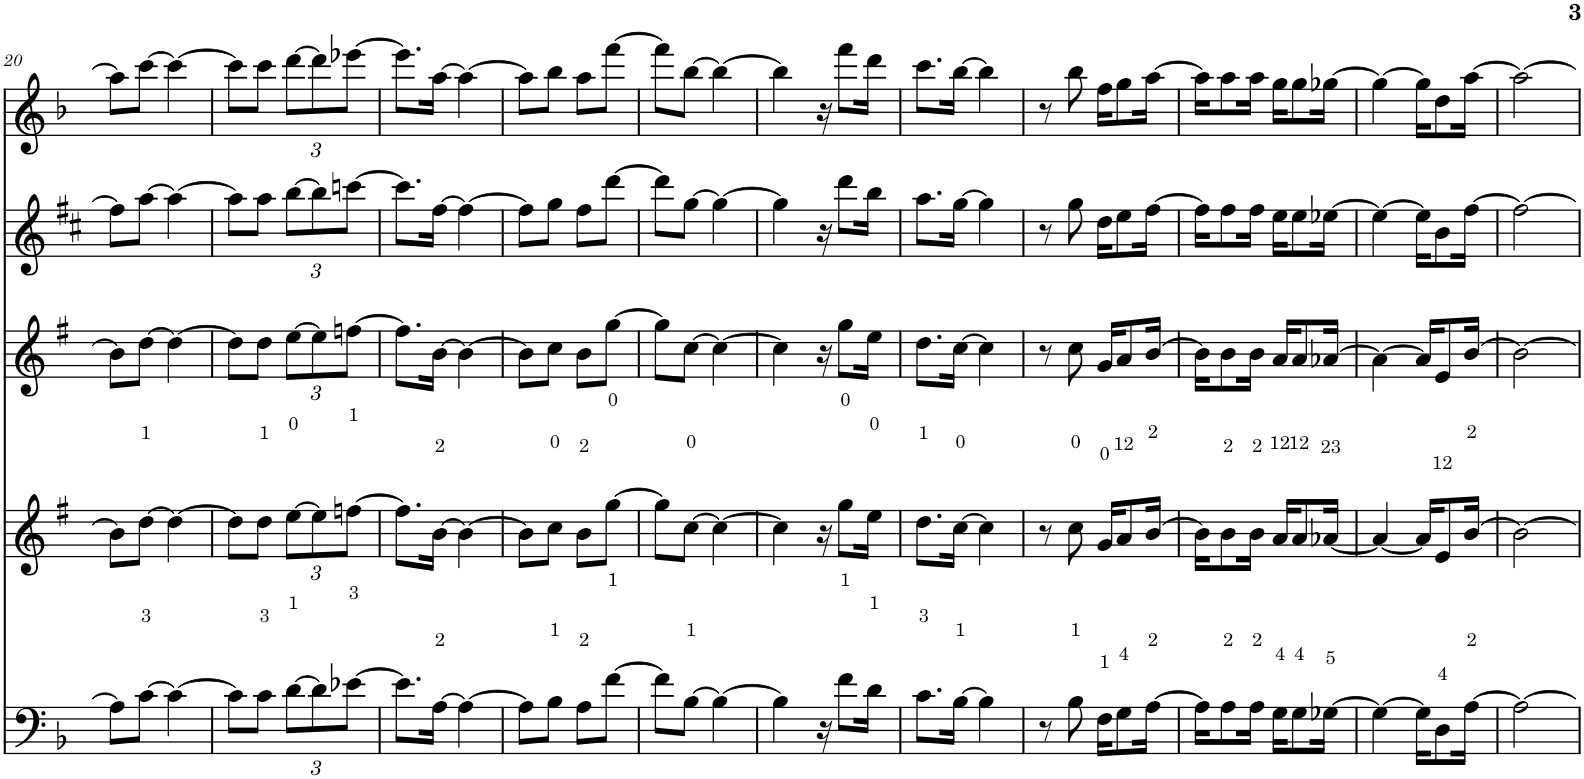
**kern	**kern	**kern	**kern	**kern
*part5	*part4	*part3	*part2	*part1
*staff5	*staff4	*staff3	*staff2	*staff1
*I"Trombone	*I"Bb Trumpet	*I"Saxofone Tenor	*I"Saxofone Alto	*I"Flauta Transversal
*I'Trb	*I'Tpt	*	*	*I'Fl
!!LO:PB:g=z
*clefF4	*clefG2	*clefG2	*clefG2	*clefG2
*	*Trd1c2	*Trd8c14	*Trd5c9	*
*k[b-]	*k[f#]	*k[f#]	*k[f#c#]	*k[b-]
*M2/4	*M2/4	*M2/4	*M2/4	*M2/4
=20	=20	=20	=20	=20
8A\L]	8b\L]	8b\L]	8ff#\L]	8aa\L]
[8c\J	[8dd\J	[8dd\J	[8aa\J	[8ccc\J
4c\_	4dd\_	4dd\_	4aa\_	4ccc\_
=21	=21	=21	=21	=21
8c\L]	8dd\L]	8dd\L]	8aa\L]	8ccc\L]
8c\J	8dd\J	8dd\J	8aa\J	8ccc\J
*Xbrackettup	*Xbrackettup	*Xbrackettup	*Xbrackettup	*Xbrackettup
[12d\L	[12ee\L	[12ee\L	[12bb\L	[12ddd\L
12d\]	12ee\]	12ee\]	12bb\]	12ddd\]
[12e-X\J	[12ffn\J	[12ffn\J	[12cccn\J	[12eee-X\J
=22	=22	=22	=22	=22
8.e-\L]	8.ff\L]	8.ff\L]	8.ccc\L]	8.eee-\L]
[16A\Jk	[16b\Jk	[16b\Jk	[16ff#\Jk	[16aa\Jk
4A\_	4b\_	4b\_	4ff#\_	4aa\_
=23	=23	=23	=23	=23
8A\L]	8b\L]	8b\L]	8ff#\L]	8aa\L]
8B-\J	8cc\J	8cc\J	8gg\J	8bb-\J
8A\L	8b\L	8b\L	8ff#\L	8aa\L
[8f\J	[8gg\J	[8gg\J	[8ddd\J	[8fff\J
=24	=24	=24	=24	=24
8f\L]	8gg\L]	8gg\L]	8ddd\L]	8fff\L]
[8B-\J	[8cc\J	[8cc\J	[8gg\J	[8bb-\J
4B-\_	4cc\_	4cc\_	4gg\_	4bb-\_
=25	=25	=25	=25	=25
4B-\]	4cc\]	4cc\]	4gg\]	4bb-\]
16r	16r	16r	16r	16r
8f\L	8gg\L	8gg\L	8ddd\L	8fff\L
16d\Jk	16ee\Jk	16ee\Jk	16bb\Jk	16ddd\Jk
=26	=26	=26	=26	=26
8.c\L	8.dd\L	8.dd\L	8.aa\L	8.ccc\L
[16B-\Jk	[16cc\Jk	[16cc\Jk	[16gg\Jk	[16bb-\Jk
4B-\]	4cc\]	4cc\]	4gg\]	4bb-\]
=27	=27	=27	=27	=27
8r	8r	8r	8r	8r
8B-\	8cc\	8cc\	8gg\	8bb-\
16F\KL	16g/KL	16g/KL	16dd\KL	16ff\KL
8G\	8a/	8a/	8ee\	8gg\
[16A\Jk	[16b/Jk	[16b/Jk	[16ff#\Jk	[16aa\Jk
=28	=28	=28	=28	=28
16A\KL]	16b\KL]	16b\KL]	16ff#\KL]	16aa\KL]
8A\	8b\	8b\	8ff#\	8aa\
16A\Jk	16b\Jk	16b\Jk	16ff#\Jk	16aa\Jk
16G\KL	16a/KL	16a/KL	16ee\KL	16gg\KL
8G\	8a/	8a/	8ee\	8gg\
[16G-X\Jk	[16a-X/Jk	[16a-X/Jk	[16ee-X\Jk	[16gg-X\Jk
=29	=29	=29	=29	=29
4G-\_	4a-/_	4a-\_	4ee-\_	4gg-\_
16G-\KL]	16a-/KL]	16a-/KL]	16ee-\KL]	16gg-\KL]
8D\	8e/	8e/	8b\	8dd\
[16A\Jk	[16b/Jk	[16b/Jk	[16ff#\Jk	[16aa\Jk
=30	=30	=30	=30	=30
2A\_	2b\_	2b\_	2ff#\_	2aa\_
=	=	=	=	=
*-	*-	*-	*-	*-
